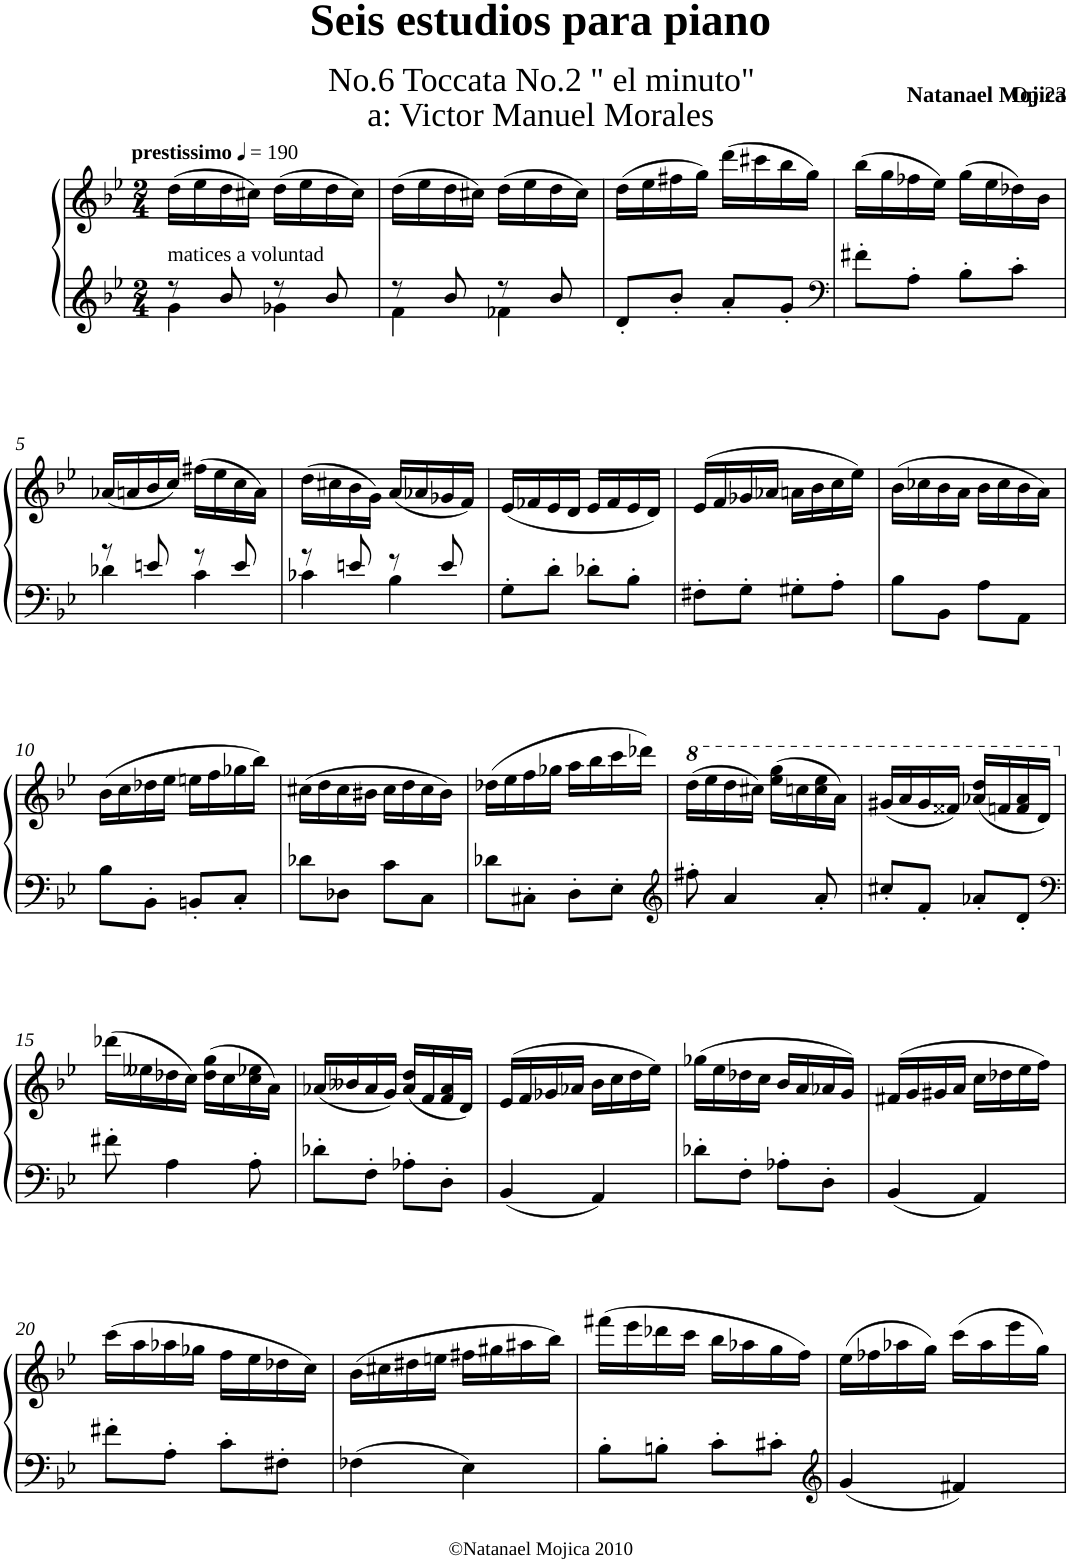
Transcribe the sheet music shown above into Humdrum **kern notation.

**kern	**kern
*part1	*part1
*staff2	*staff1
*I"Piano	*
*I'Pno	*
*clefG2	*clefG2
*k[b-e-]	*k[b-e-]
*g:	*g:
*M2/4	*M2/4
*MM190	*MM190
=1	=1
*^	*
!	!	!LO:TX:a:B:t=prestissimo
!LO:TX:a:t=matices a voluntad	!	!
8r	4g\	(>16dd\LL
.	.	16ee-\
8b-/	.	16dd\
.	.	16cc#X\JJ)
8r	4g-X\	(>16dd\LL
.	.	16ee-\
8b-/	.	16dd\
.	.	16cc#\JJ)
=2	=2	=2
8r	4f\	(>16dd\LL
.	.	16ee-\
8b-/	.	16dd\
.	.	16cc#X\JJ)
8r	4f-X\	(>16dd\LL
.	.	16ee-\
8b-/	.	16dd\
.	.	16cc#\JJ)
*v	*v	*
=3	=3
8d'</L	(>16dd\LL
.	16ee-\
8b-'</J	16ff#X\
.	16gg\JJ)
8a'</L	(>16ddd\LL
.	16ccc#X\
8g'</J	16bb-\
.	16gg\JJ)
=4	=4
*clefF4	*
8f#X'>\L	(>16bb-\LL
.	16gg\
8A'>\J	16ff-X\
.	16ee-\JJ)
8B-'>\L	(>16gg\LL
.	16ee-\
8c'>\J	16dd-X\)
.	16b-\JJ
!!LO:LB:g=z
=5	=5
*^	*
8r	4d-X\	(<16a-X/LL
.	.	16an/
8en/	.	16b-/
.	.	16cc/JJ)
8r	4c\	(>16ff#X\LL
.	.	16ee-\
8e/	.	16cc\
.	.	16a\JJ)
=6	=6	=6
8r	4c-X\	(>16dd\LL
.	.	16cc#X\
8en/	.	16b-\
.	.	16g\JJ)
8r	4B-\	(<16a/LL
.	.	16a-X/
8e/	.	16g-X/
.	.	16f/JJ)
*v	*v	*
=7	=7
8G'>\L	(<16e-/LL
.	16f-X/
8d'>\J	16e-/
.	16d/JJ
8d-X'>\L	16e-/LL
.	16f-/
8B-'>\J	16e-/
.	16d/JJ)
=8	=8
8F#X'>\L	(>16e-/LL
.	16f/
8G'>\J	16g-X/
.	16a-X/JJ
8G#X'>\L	16an\LL
.	16b-\
8A'>\J	16cc\
.	16ee-\JJ)
=9	=9
8B-\L	(>16b-\LL
.	16cc-X\
8BB-\J	16b-\
.	16a\JJ
8A\L	16b-\LL
.	16cc-\
8AA\J	16b-\
.	16a\JJ)
!!LO:LB:g=z
=10	=10
8B-\L	(>16b-\LL
.	16cc\
8BB-'>\J	16dd-X\
.	16ee-\JJ
8BBn'</L	16een\LL
.	16ff\
8C'</J	16gg-X\
.	16bb-\JJ)
=11	=11
8d-X\L	(>16cc#X\LL
.	16dd\
8D-X\J	16cc#\
.	16b#X\JJ
8c\L	16cc#\LL
.	16dd\
8C\J	16cc#\
.	16b#\JJ)
=12	=12
8d-X\L	(>16dd-X\LL
.	16ee-\
8C#X'>\J	16ff\
.	16gg-X\JJ
8D'>\L	16aa\LL
.	16bb-\
8E-'>\J	16ccc\
.	16ddd-X\JJ)
=13	=13
*clefG2	*
*	*8va
8ff#X'>\	(>16ddd\LL
.	16eee-\
4a/	16ddd\
.	16ccc#X\JJ)
.	(>16eee-\ 16ggg\LL
.	16cccn\
8a'</	16ccc\ 16eee-\
.	16aa\JJ)
=14	=14
8cc#X'</L	(<16gg#X/LL
.	16aa/
8f'</J	16gg#/
.	16ff##X/JJ)
8a-X'</L	(<16aa-X/ 16ddd/LL
.	16ffn/
8d'</J	16ff/ 16aa-/
.	16dd/JJ)
!!LO:LB:g=z
=15	=15
*clefF4	*
*	*X8va
8f#X'>\	(>16ddd-X\LL
.	16ee--X\
4A\	16dd-X\
.	16cc\JJ)
.	(>16dd-\ 16gg\LL
.	16cc\
8A'>\	16cc\ 16ee-X\
.	16a\JJ)
=16	=16
8d-X'>\L	(<16a-X/LL
.	16b--X/
8F'>\J	16a-/
.	16g/JJ)
8A-X'>\L	(<16a-/ 16dd/LL
.	16f/
8D'>\J	16f/ 16a-/
.	16d/JJ)
=17	=17
4BB-/	(>16e-/LL
.	16f/
.	16g-X/
.	16a-X/JJ
4AA/	16b-\LL
.	16cc\
.	16dd\
.	16ee-\JJ)
=18	=18
8d-X'>\L	(>16gg-X\LL
.	16ee-\
8F'>\J	16dd-X\
.	16cc\JJ
8A-X'>\L	16b-/LL
.	16a/
8D'>\J	16a-X/
.	16g/JJ)
=19	=19
4BB-/	(>16f#X/LL
.	16g/
.	16g#X/
.	16a/JJ
4AA/	16cc\LL
.	16dd-X\
.	16ee-\
.	16ff\JJ)
!!LO:LB:g=z
=20	=20
8f#X'>\L	(>16ccc\LL
.	16aa\
8A'>\J	16aa-X\
.	16gg-X\JJ
8c'>\L	16ff\LL
.	16ee-\
8F#X'>\J	16dd-X\
.	16cc\JJ)
=21	=21
4F-X\	(>16b-\LL
.	16cc#X\
.	16dd#X\
.	16een\JJ
4E-\	16ff#X\LL
.	16gg#X\
.	16aa#X\
.	16bb-\JJ)
=22	=22
8B-'>\L	(>16fff#X\LL
.	16eee-\
8Bn'>\J	16ddd-X\
.	16ccc\JJ
8c'>\L	16bb-\LL
.	16aa-X\
8c#X'>\J	16gg\
.	16ff\JJ)
=23	=23
*clefG2	*
4g/	(>16ee-\LL
.	16ff-X\
.	16aa-X\
.	16gg\JJ)
4f#X/	(>16ccc\LL
.	16aa-\
.	16eee-\
.	16gg\JJ)
=	=
*-	*-
